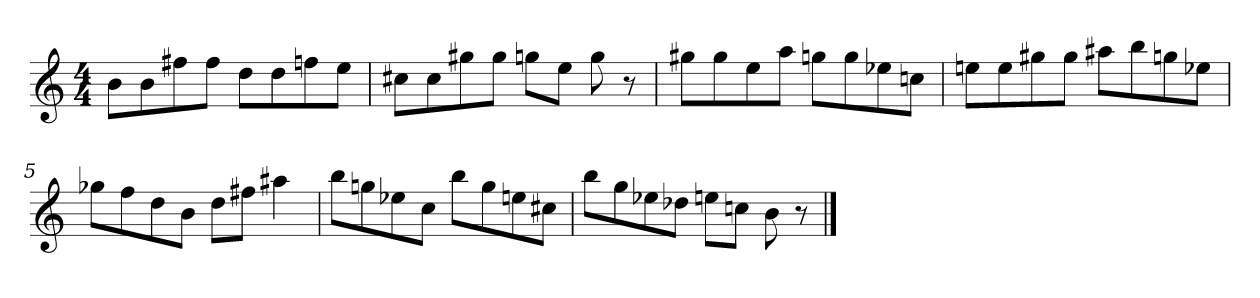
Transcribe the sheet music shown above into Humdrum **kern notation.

**kern
*part1
*staff1
*clefG2
*k[]
*C:
*M4/4
=1
8b\L
8b\
8ff#X\
8ff#\J
8dd\L
8dd\
8ffn\
8ee\J
=2
8cc#X\L
8cc#\
8gg#X\
8gg#\J
8ggn\L
8ee\J
8gg\
8r
=3
8gg#X\L
8gg#\
8ee\
8aa\J
8ggn\L
8gg\
8ee-X\
8ccn\J
=4
8een\L
8ee\
8gg#X\
8gg#\J
8aa#X\L
8bb\
8ggn\
8ee-X\J
=5
8gg-X\L
8ff\
8dd\
8b\J
8dd\L
8ff#X\J
4aa#X\
=6
8bb\L
8ggn\
8ee-X\
8cc\J
8bb\L
8gg\
8een\
8cc#X\J
=7
8bb\L
8gg\
8ee-X\
8dd-X\J
8een\L
8ccn\J
8b\
8r
==
*-
